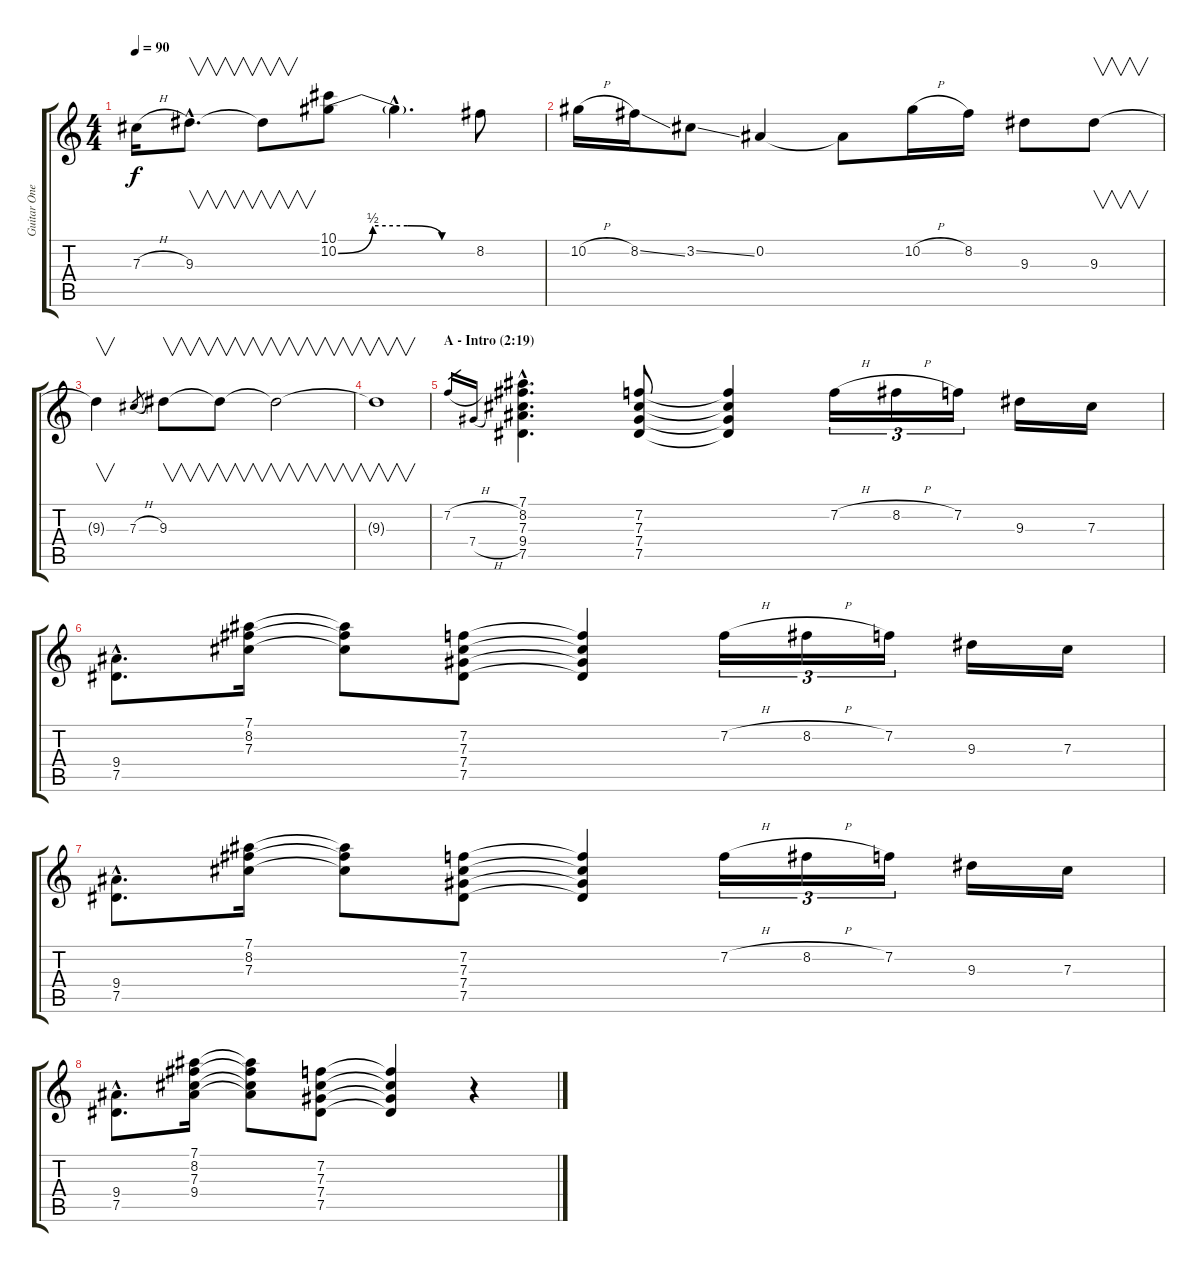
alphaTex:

\track ("Guitar One" "Guitar One") {instrument electricguitarclean}
\staff {score tabs}
\tuning (Eb4 Bb3 Gb3 Db3 Ab2 Eb2) {hide}
\ts (4 4)
\tempo 90
\clef g2
\ks c
7.3{h}.16{dy f} 9.3{hac}.8{v d} 9.3{t}.8{v} (10.1 10.2{be (custom 0 0 15 2 30 2 45 0 60 0)}).8 10.2{hac t}.4{d} 8.2.8 |
10.2{h}.16 8.2{ss}.16 3.2{ss}.8 0.2.4 0.2{t}.8 10.2{h}.16 8.2.16 9.3.8 9.3.8{v} |
9.3{t}.4{v} 7.3{h}.8{gr} 9.3.8{v} 9.3{t}.8{v} 9.3{t}.2{v} |
9.3{t}.1{v} |
\section ("" "A - Intro (2:19)")
7.2{h}.16{gr} 7.4{h}.16{gr} (7.1{hac} 8.2{hac} 7.3{hac} 9.4{hac} 7.5{hac}).4{d} (7.2 7.3 7.4 7.5).8 (7.2{t} 7.3{t} 7.4{t} 7.5{t}).4 7.2{h}.16{tu (3 2)} 8.2{h}.16{tu (3 2)} 7.2.16{tu (3 2)} 9.3.16 7.3.16 |
(9.4{hac} 7.5{hac}).8{d} (7.1 8.2 7.3).16 (7.1{t} 8.2{t} 7.3{t}).8 (7.2 7.3 7.4 7.5).8 (7.2{t} 7.3{t} 7.4{t} 7.5{t}).4 7.2{h}.16{tu (3 2)} 8.2{h}.16{tu (3 2)} 7.2.16{tu (3 2)} 9.3.16 7.3.16 |
(9.4{hac} 7.5{hac}).8{d} (7.1 8.2 7.3).16 (7.1{t} 8.2{t} 7.3{t}).8 (7.2 7.3 7.4 7.5).8 (7.2{t} 7.3{t} 7.4{t} 7.5{t}).4 7.2{h}.16{tu (3 2)} 8.2{h}.16{tu (3 2)} 7.2.16{tu (3 2)} 9.3.16 7.3.16 |
(9.4{hac} 7.5{hac}).8{d} (7.1 8.2 7.3 9.4).16 (7.1{t} 8.2{t} 7.3{t} 9.4{t}).8 (7.2 7.3 7.4 7.5).8 (7.2{t} 7.3{t} 7.4{t} 7.5{t}).4 r.4
